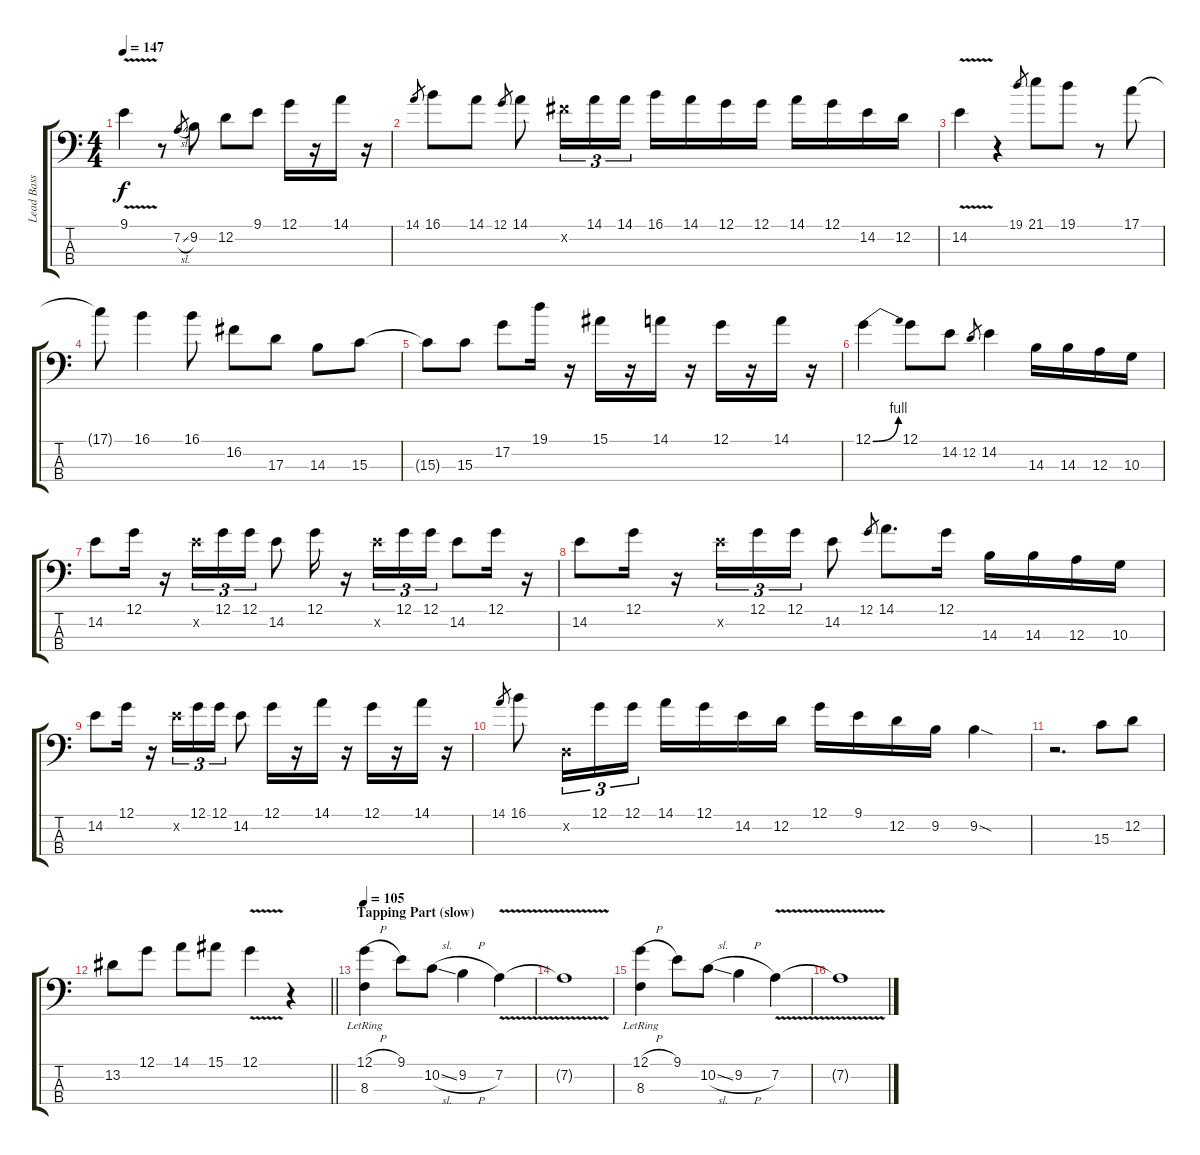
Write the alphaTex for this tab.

\track ("Lead Bass" "Lead Bass") {instrument slapbass1}
\staff {score tabs}
\tuning (G2 D2 A1 E1) {hide}
\ts (4 4)
\tempo 147
\clef f4
\ks c
9.1{v}.4{dy f} r.8 7.2{sl}.8{gr} 9.2.8 12.2.8 9.1.8 12.1.16 r.16 14.1.16 r.16 |
14.1.8{gr} 16.1.8 14.1.8 12.1.8{gr} 14.1.8 16.2{x}.16{tu (3 2)} 14.1.16{tu (3 2)} 14.1.16{tu (3 2)} 16.1.16 14.1.16 12.1.16 12.1.16 14.1.16 12.1.16 14.2.16 12.2.16 |
14.2{v}.4 r.4 19.1.8{gr} 21.1.8 19.1.8 r.8 17.1.8 |
17.1{t}.8 16.1.4 16.1.8 16.2.8 17.3.8 14.3.8 15.3.8 |
15.3{t}.8 15.3.8 17.2.8 19.1.16 r.16 15.1.16 r.16 14.1.16 r.16 12.1.16 r.16 14.1.16 r.16 |
12.1{be (bend 0 0 60 4)}.4 12.1.8 14.2.8 12.2.8{gr} 14.2.4 14.3.16 14.3.16 12.3.16 10.3.16 |
14.2.8 12.1.16 r.16 14.2{x}.16{tu (3 2)} 12.1.16{tu (3 2)} 12.1.16{tu (3 2)} 14.2.8 12.1.16 r.16 14.2{x}.16{tu (3 2)} 12.1.16{tu (3 2)} 12.1.16{tu (3 2)} 14.2.8 12.1.16 r.16 |
14.2.8 12.1.16 r.16 14.2{x}.16{tu (3 2)} 12.1.16{tu (3 2)} 12.1.16{tu (3 2)} 14.2.8 12.1.8{gr} 14.1.8{d} 12.1.16 14.3.16 14.3.16 12.3.16 10.3.16 |
14.2.8 12.1.16 r.16 14.2{x}.16{tu (3 2)} 12.1.16{tu (3 2)} 12.1.16{tu (3 2)} 14.2.8 12.1.16 r.16 14.1.16 r.16 12.1.16 r.16 14.1.16 r.16 |
14.1.8{gr} 16.1.8 0.2{x}.16{tu (3 2)} 12.1.16{tu (3 2)} 12.1.16{tu (3 2)} 14.1.16 12.1.16 14.2.16 12.2.16 12.1.16 9.1.16 12.2.16 9.2.16 9.2{sod}.4 |
r.2{d instrument electricbassfinger} 15.3.8 12.2.8 |
\barLineRight lightlight
13.2.8 12.1.8 14.1.8 15.1.8 12.1{v}.4 r.4 |
\section ("" "Tapping Part (slow)")
\tempo 105
(12.1{h} 8.3{lr}).4 9.1.8 10.2{sl}.8 9.2{h}.4 7.2{v}.4 |
7.2{t}.1 |
(12.1{h} 8.3{lr}).4 9.1.8 10.2{sl}.8 9.2{h}.4 7.2{v}.4 |
7.2{t}.1
